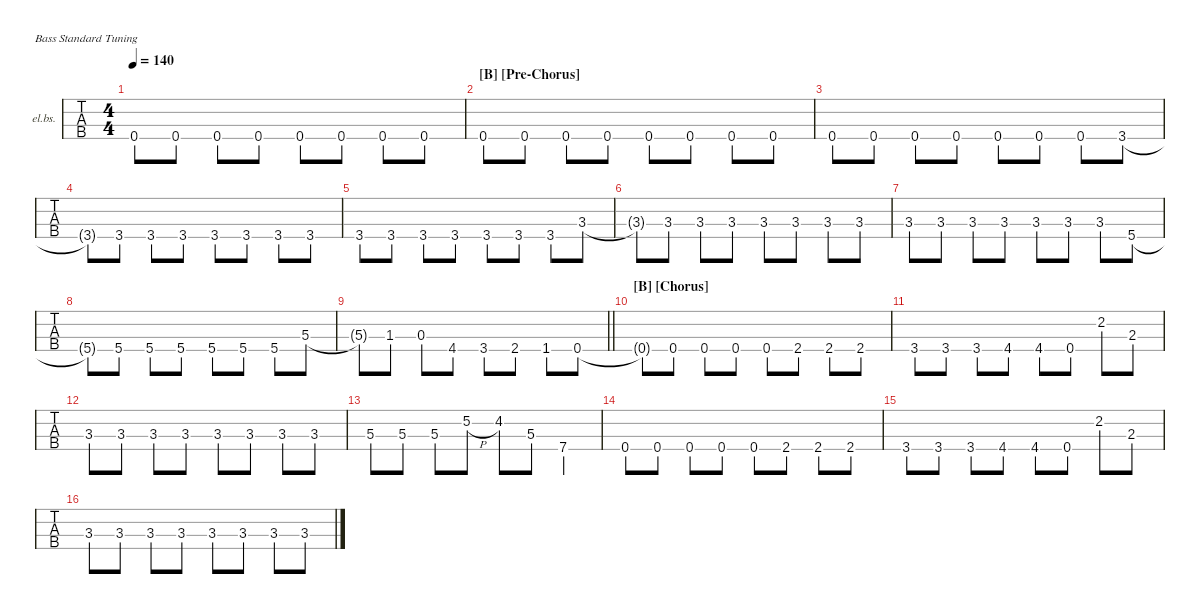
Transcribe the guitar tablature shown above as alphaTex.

\defaultSystemsLayout 4
\hideDynamics
\bracketExtendMode nobrackets
\firstSystemTrackNameOrientation horizontal
\track ("Bass" "el.bs.") {instrument electricbasspick}
\staff {tabs}
\tuning (G2 D2 A1 E1)
\ts (4 4)
\tempo 140
\clef f4
\ks c
0.4.8{dy f} 0.4.8 0.4.8 0.4.8 0.4.8 0.4.8 0.4.8 0.4.8 |
\section ("B" "[Pre-Chorus]")
0.4.8 0.4.8 0.4.8 0.4.8 0.4.8 0.4.8 0.4.8 0.4.8 |
0.4.8 0.4.8 0.4.8 0.4.8 0.4.8 0.4.8 0.4.8 3.4.8 |
3.4{t}.8 3.4.8 3.4.8 3.4.8 3.4.8 3.4.8 3.4.8 3.4.8 |
3.4.8 3.4.8 3.4.8 3.4.8 3.4.8 3.4.8 3.4.8 3.3.8 |
3.3{t}.8 3.3.8 3.3.8 3.3.8 3.3.8 3.3.8 3.3.8 3.3.8 |
3.3.8 3.3.8 3.3.8 3.3.8 3.3.8 3.3.8 3.3.8 5.4.8 |
5.4{t}.8 5.4.8 5.4.8 5.4.8 5.4.8 5.4.8 5.4.8 5.3.8 |
\barLineRight lightlight
5.3{t}.8 1.3{acc #}.8 0.3.8 4.4{acc #}.8 3.4.8 2.4{acc #}.8 1.4.8 0.4.8 |
\section ("B" "[Chorus]")
0.4{t}.8 0.4.8 0.4.8 0.4.8 0.4.8 2.4{acc #}.8 2.4{acc #}.8 2.4{acc #}.8 |
3.4.8 3.4.8 3.4.8 4.4{acc #}.8 4.4{acc #}.8 0.4.8 2.2.8 2.3.8 |
3.3.8 3.3.8 3.3.8 3.3.8 3.3.8 3.3.8 3.3.8 3.3.8 |
5.3.8 5.3.8 5.3.8 5.2{h}.8 4.2{acc #}.8 5.3.8 7.4.4 |
0.4.8 0.4.8 0.4.8 0.4.8 0.4.8 2.4{acc #}.8 2.4{acc #}.8 2.4{acc #}.8 |
3.4.8 3.4.8 3.4.8 4.4{acc #}.8 4.4{acc #}.8 0.4.8 2.2.8 2.3.8 |
3.3.8 3.3.8 3.3.8 3.3.8 3.3.8 3.3.8 3.3.8 3.3.8
